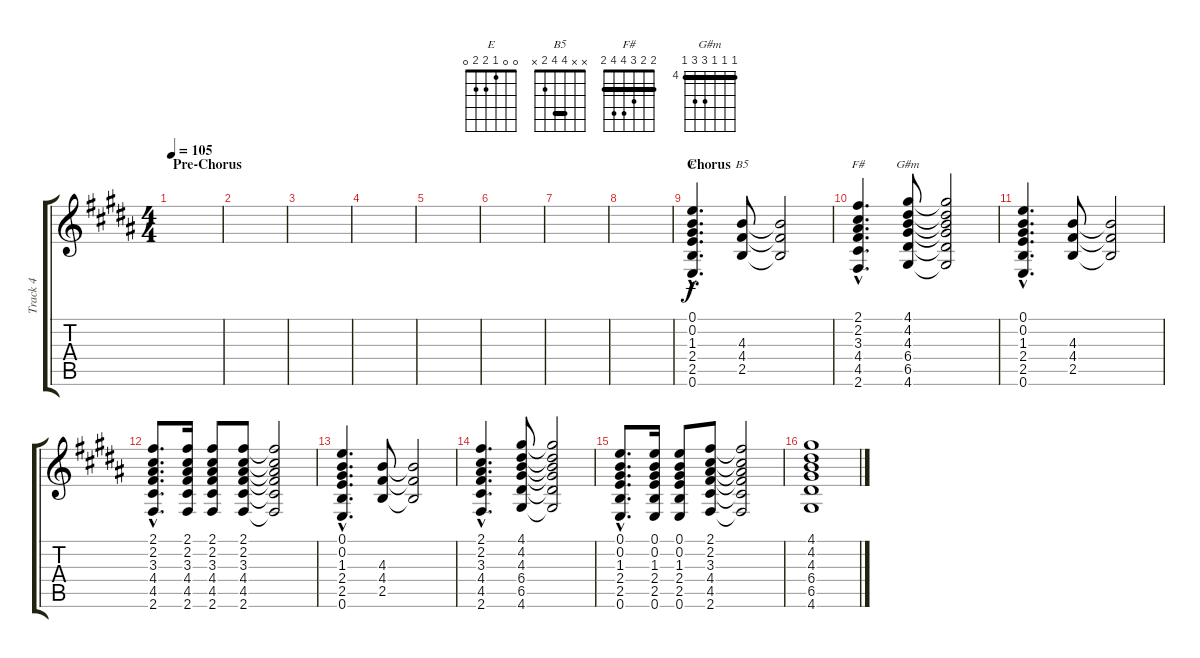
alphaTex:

\track ("Track 4" "Track 4") {instrument acousticguitarnylon}
\staff {score tabs}
\tuning (E4 B3 G3 D3 A2 E2) {hide}
\chord ("E" 0 0 1 2 2 0)
\chord ("B5" x x 4 4 2 x) {barre 4}
\chord ("F#" 2 2 3 4 4 2) {barre 2}
\chord ("G#m" 4 4 4 6 6 4) {firstfret 4 barre 4}
\ts (4 4)
\section ("" "Pre-Chorus")
\tempo 105
\clef g2
\ks b
|
|
|
|
|
|
|
|
\section ("" "Chorus")
(0.1{hac} 0.2{hac} 1.3{hac} 2.4{hac} 2.5{hac} 0.6{hac}).4{d ch "E"} (4.3 4.4 2.5).8{ch "B5"} (4.3{t} 4.4{t} 2.5{t}).2 |
(2.1{hac} 2.2{hac} 3.3{hac} 4.4{hac} 4.5{hac} 2.6{hac}).4{d ch "F#"} (4.1 4.2 4.3 6.4 6.5 4.6).8{ch "G#m"} (4.1{t} 4.2{t} 4.3{t} 6.4{t} 6.5{t} 4.6{t}).2 |
(0.1{hac} 0.2{hac} 1.3{hac} 2.4{hac} 2.5{hac} 0.6{hac}).4{d} (4.3 4.4 2.5).8 (4.3{t} 4.4{t} 2.5{t}).2 |
(2.1{hac} 2.2{hac} 3.3{hac} 4.4{hac} 4.5{hac} 2.6{hac}).8{d} (2.1 2.2 3.3 4.4 4.5 2.6).16 (2.1 2.2 3.3 4.4 4.5 2.6).8 (2.1 2.2 3.3 4.4 4.5 2.6).8 (2.1{t} 2.2{t} 3.3{t} 4.4{t} 4.5{t} 2.6{t}).2 |
(0.1{hac} 0.2{hac} 1.3{hac} 2.4{hac} 2.5{hac} 0.6{hac}).4{d} (4.3 4.4 2.5).8 (4.3{t} 4.4{t} 2.5{t}).2 |
(2.1{hac} 2.2{hac} 3.3{hac} 4.4{hac} 4.5{hac} 2.6{hac}).4{d} (4.1 4.2 4.3 6.4 6.5 4.6).8 (4.1{t} 4.2{t} 4.3{t} 6.4{t} 6.5{t} 4.6{t}).2 |
(0.1{hac} 0.2{hac} 1.3{hac} 2.4{hac} 2.5{hac} 0.6{hac}).8{d} (0.1 0.2 1.3 2.4 2.5 0.6).16 (0.1 0.2 1.3 2.4 2.5 0.6).8 (2.1 2.2 3.3 4.4 4.5 2.6).8 (2.1{t} 2.2{t} 3.3{t} 4.4{t} 4.5{t} 2.6{t}).2 |
(4.1 4.2 4.3 6.4 6.5 4.6).1
